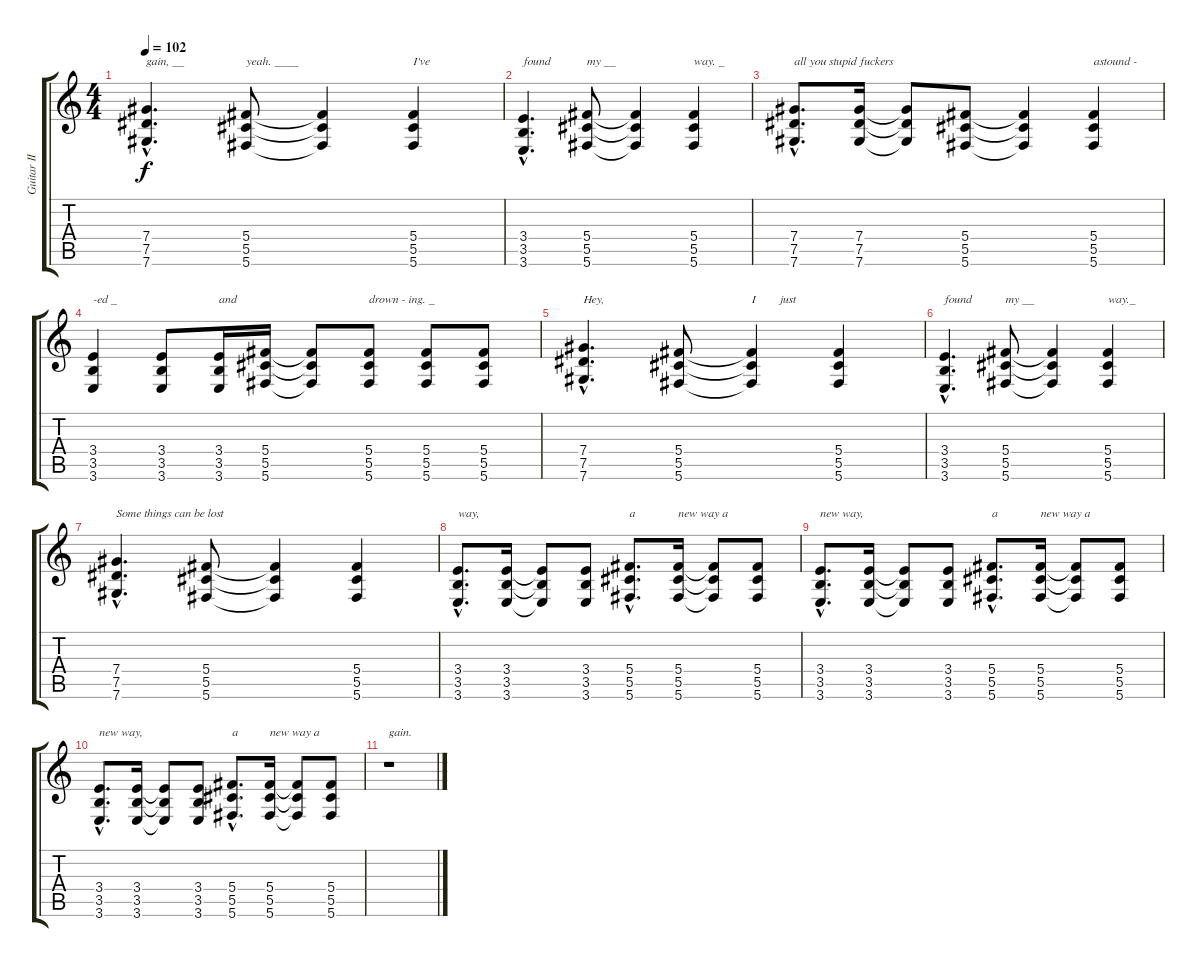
\track ("Guitar II" "Guitar II") {instrument electricguitarclean}
\staff {score tabs}
\tuning (Eb4 Bb3 Gb3 Db3 Ab2 Db2) {hide}
\ts (4 4)
\tempo 102
\clef g2
\ks c
(7.4{hac} 7.5{hac} 7.6{hac}).4{d txt "gain, __" dy f} (5.4 5.5 5.6).8{txt "yeah. ____"} (5.4{t} 5.5{t} 5.6{t}).4 (5.4 5.5 5.6).4{txt "I've"} |
(3.4{hac} 3.5{hac} 3.6{hac}).4{d txt "found"} (5.4 5.5 5.6).8{txt "my __"} (5.4{t} 5.5{t} 5.6{t}).4 (5.4 5.5 5.6).4{txt "way. _"} |
(7.4{hac} 7.5{hac} 7.6{hac}).8{d txt "all you stupid fuckers"} (7.4 7.5 7.6).16 (7.4{t} 7.5{t} 7.6{t}).8 (5.4 5.5 5.6).8 (5.4{t} 5.5{t} 5.6{t}).4 (5.4 5.5 5.6).4{txt "astound -"} |
(3.4 3.5 3.6).4{txt "-ed _"} (3.4 3.5 3.6).8 (3.4 3.5 3.6).16{txt "and"} (5.4 5.5 5.6).16 (5.4{t} 5.5{t} 5.6{t}).8 (5.4 5.5 5.6).8{txt "drown - ing. _"} (5.4 5.5 5.6).8 (5.4 5.5 5.6).8 |
(7.4{hac} 7.5{hac} 7.6{hac}).4{d txt "Hey,"} (5.4 5.5 5.6).8 (5.4{t} 5.5{t} 5.6{t}).4{txt "I        just"} (5.4 5.5 5.6).4 |
(3.4{hac} 3.5{hac} 3.6{hac}).4{d txt "found"} (5.4 5.5 5.6).8{txt "my __"} (5.4{t} 5.5{t} 5.6{t}).4 (5.4 5.5 5.6).4{txt "way._ "} |
(7.4{hac} 7.5{hac} 7.6{hac}).4{d txt "Some things can be lost"} (5.4 5.5 5.6).8 (5.4{t} 5.5{t} 5.6{t}).4 (5.4 5.5 5.6).4 |
(3.4{hac} 3.5{hac} 3.6{hac}).8{d txt "way,"} (3.4 3.5 3.6).16 (3.4{t} 3.5{t} 3.6{t}).8 (3.4 3.5 3.6).8 (5.4{hac} 5.5{hac} 5.6{hac}).8{d txt "a"} (5.4 5.5 5.6).16{txt "new way a"} (5.4{t} 5.5{t} 5.6{t}).8 (5.4 5.5 5.6).8 |
(3.4{hac} 3.5{hac} 3.6{hac}).8{d txt "new way,"} (3.4 3.5 3.6).16 (3.4{t} 3.5{t} 3.6{t}).8 (3.4 3.5 3.6).8 (5.4{hac} 5.5{hac} 5.6{hac}).8{d txt "a"} (5.4 5.5 5.6).16{txt "new way a"} (5.4{t} 5.5{t} 5.6{t}).8 (5.4 5.5 5.6).8 |
(3.4{hac} 3.5{hac} 3.6{hac}).8{d txt "new way,"} (3.4 3.5 3.6).16 (3.4{t} 3.5{t} 3.6{t}).8 (3.4 3.5 3.6).8 (5.4{hac} 5.5{hac} 5.6{hac}).8{d txt "a"} (5.4 5.5 5.6).16{txt "new way a"} (5.4{t} 5.5{t} 5.6{t}).8 (5.4 5.5 5.6).8 |
r.1{txt "gain."}
